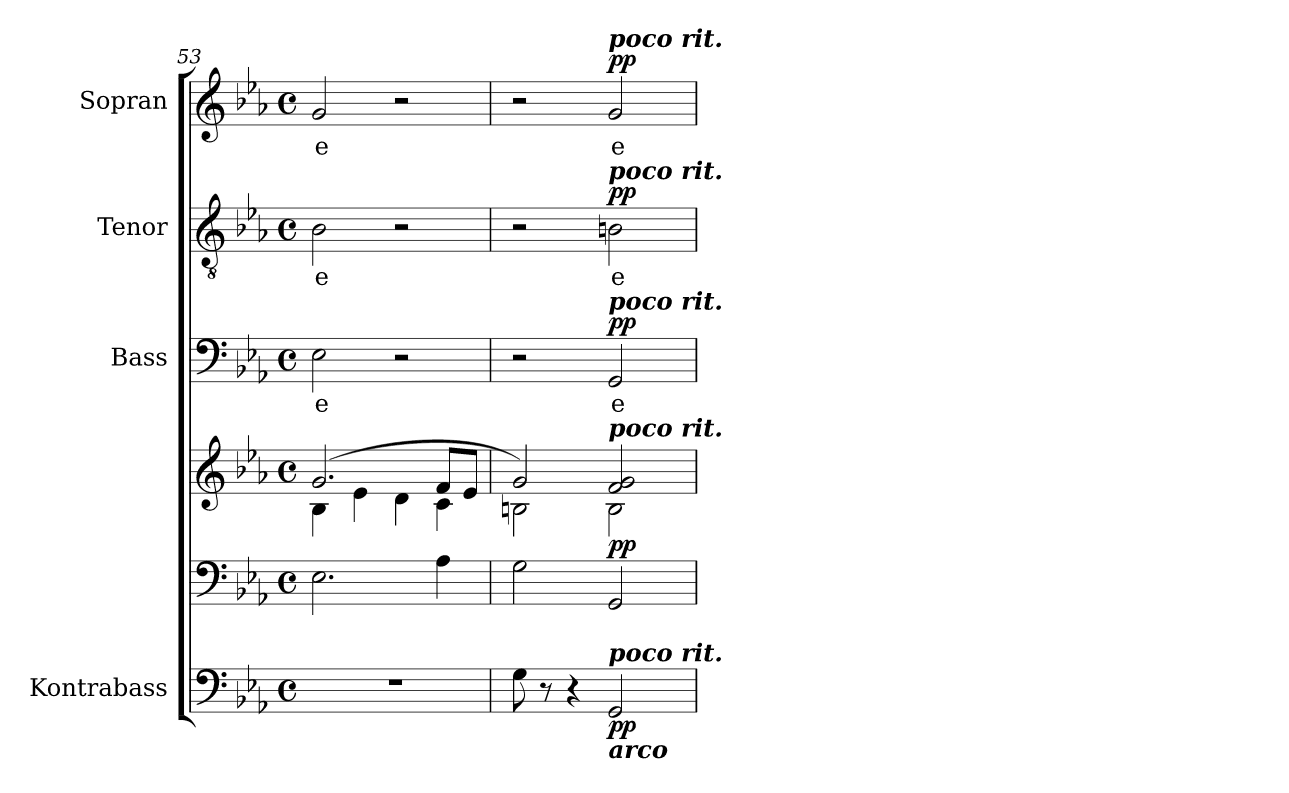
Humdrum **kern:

**kern	**dynam	**kern	**kern	**dynam	**kern	**text	**dynam	**kern	**text	**dynam	**kern	**text	**dynam
*part5	*part5	*part4	*part4	*part4	*part3	*part3	*part3	*part2	*part2	*part2	*part1	*part1	*part1
*staff6	*staff6	*staff5	*staff4	*staff4/5	*staff3	*staff3	*staff3	*staff2	*staff2	*staff2	*staff1	*staff1	*staff1
*I"Kontrabass	*	*	*	*	*I"Bass	*	*	*I"Tenor	*	*	*I"Sopran	*	*
*I'Kb.	*	*	*	*	*I'B.	*	*	*I'T.	*	*	*I'S.	*	*
*clefF4	*	*clefF4	*clefG2	*	*clefF4	*	*	*clefGv2	*	*	*clefG2	*	*
*ITrd7c12	*	*	*	*	*	*	*	*	*	*	*	*	*
*k[b-e-a-]	*	*k[b-e-a-]	*k[b-e-a-]	*	*k[b-e-a-]	*	*	*k[b-e-a-]	*	*	*k[b-e-a-]	*	*
*E-:	*	*E-:	*E-:	*	*E-:	*	*	*E-:	*	*	*E-:	*	*
*M4/4	*	*M4/4	*M4/4	*	*M4/4	*	*	*M4/4	*	*	*M4/4	*	*
*met(c)	*	*met(c)	*met(c)	*	*met(c)	*	*	*met(c)	*	*	*met(c)	*	*
=53	=53	=53	=53	=53	=53	=53	=53	=53	=53	=53	=53	=53	=53
*	*	*	*^	*	*	*	*	*	*	*	*	*	*
!	!	!	!	!	!	!	!LO:LY:b	!	!	!LO:LY:b	!	!	!LO:LY:b	!
1r	.	2.E-\	(2.g/	4B-\	.	2E-\	-e	.	2B-\	-e	.	2g/	-e	.
.	.	.	.	4e-\	.	.	.	.	.	.	.	.	.	.
.	.	.	.	4d\	.	2r	.	.	2r	.	.	2r	.	.
.	.	4A-\	8f/L	4c\	.	.	.	.	.	.	.	.	.	.
.	.	.	8e-/J	.	.	.	.	.	.	.	.	.	.	.
=54	=54	=54	=54	=54	=54	=54	=54	=54	=54	=54	=54	=54	=54	=54
8GG\	.	2G\	2g/)	2Bn\	.	2r	.	.	2r	.	.	2r	.	.
8r	.	.	.	.	.	.	.	.	.	.	.	.	.	.
4r	.	.	.	.	.	.	.	.	.	.	.	.	.	.
!	!	!	!	!	!	!	!	!	!	!	!	!LO:TX:a:Bi:t=poco rit.	!	!
!	!	!	!	!	!	!	!	!	!LO:TX:a:Bi:t=poco rit.	!	!	!	!	!
!	!	!	!	!	!	!LO:TX:a:Bi:t=poco rit.	!	!	!	!	!	!	!	!
!	!	!	!LO:TX:a:Bi:t=poco rit.	!	!	!	!	!	!	!	!	!	!	!
!LO:TX:b:Bi:t=arco	!	!	!	!	!	!	!	!	!	!	!	!	!	!
!LO:TX:a:Bi:t=poco rit.	!	!	!	!	!	!	!	!	!	!	!	!	!	!
!	!LO:DY:b	!	!	!	!LO:DY:b	!	!LO:LY:b	!LO:DY:a	!	!LO:LY:b	!LO:DY:a	!	!LO:LY:b	!LO:DY:a
2GGG/	pp	2GG/	2f/ 2g/	2B\	pp	2GG/	e-	pp	2Bn\	e-	pp	2g/	e-	pp
*	*	*	*v	*v	*	*	*	*	*	*	*	*	*	*
=	=	=	=	=	=	=	=	=	=	=	=	=	=
*-	*-	*-	*-	*-	*-	*-	*-	*-	*-	*-	*-	*-	*-
